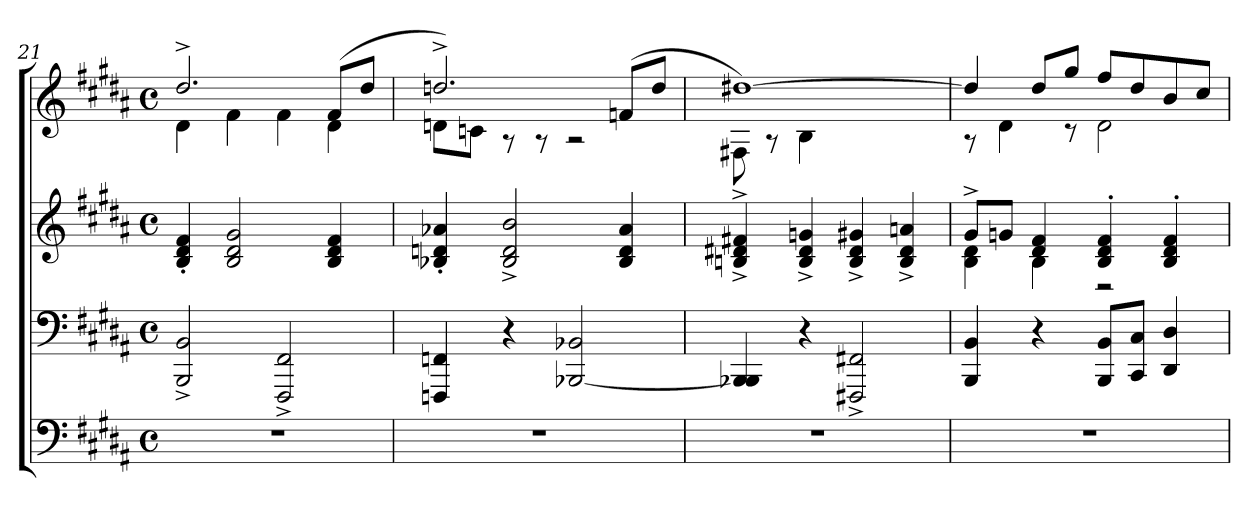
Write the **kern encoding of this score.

**kern	**kern	**kern	**kern
*part3	*part2	*part2	*part1
*staff4	*staff3	*staff2	*staff1
*clefF4	*clefF4	*clefG2	*clefG2
*k[f#c#g#d#a#]	*k[f#c#g#d#a#]	*k[f#c#g#d#a#]	*k[f#c#g#d#a#]
*M4/4	*M4/4	*M4/4	*M4/4
*met(c)	*met(c)	*met(c)	*met(c)
=21	=21	=21	=21
*	*	*	*^
1r	2BBB/^> 2BB/^>	4B/'< 4d#/'< 4f#/'<	2.dd#^>/	4d#\
.	.	2B/ 2d#/ 2g#/	.	4f#\
.	2FFF#/^> 2FF#/^>	.	.	4f#\
.	.	4B/ 4d#/ 4f#/	(>8f#/L	4d#\
.	.	.	8dd#/J	.
=22	=22	=22	=22	=22
1r	4FFFn/ 4FFn/	4B-X/'< 4dn/'< 4a-X/'<	2.ddn^>/)	8dn\L
.	.	.	.	8cn\J
.	4r	2B-/^> 2d/^> 2b/^>	.	8r
.	.	.	.	8r
.	[<2BBB-X/ 2BB-X/	.	.	2r
.	.	4B-/ 4d/ 4a-/	(>8fn/L	.
.	.	.	8dd/J	.
=23	=23	=23	=23	=23
1r	4BBB-/]< 4BBB-X/<	4Bn/^> 4d#X/^> 4f#X/^>	[>1dd#X)	8F#X^<\
.	.	.	.	8r
.	4r	4B/^> 4d#/^> 4gn/^>	.	4B\
.	2FFF#X/^> 2FF#X/^>	4B/^> 4d#/^> 4g#X/^>	.	2ryy
.	.	4B/^> 4d#/^> 4an/^>	.	.
=24	=24	=24	=24	=24
*	*	*^	*	*
1r	4BBB/ 4BB/	8g#^>/L	4B\ 4d#\	4dd#/]	8r
.	.	8gn/J	.	.	4d#\
.	4r	4d#/ 4f#/	4B\	8dd#/L	.
.	.	.	.	8gg#/J	8r
.	8BBB/ 8BB/L	4B/'< 4d#/'< 4f#/'<	2r	8ff#/L	2d#\
.	8CC#/ 8C#/J	.	.	8dd#/	.
.	4DD#/ 4D#/	4B/'< 4d#/'< 4f#/'<	.	8b/	.
.	.	.	.	8cc#/J	.
*	*	*v	*v	*	*
*	*	*	*v	*v
=	=	=	=
*-	*-	*-	*-
